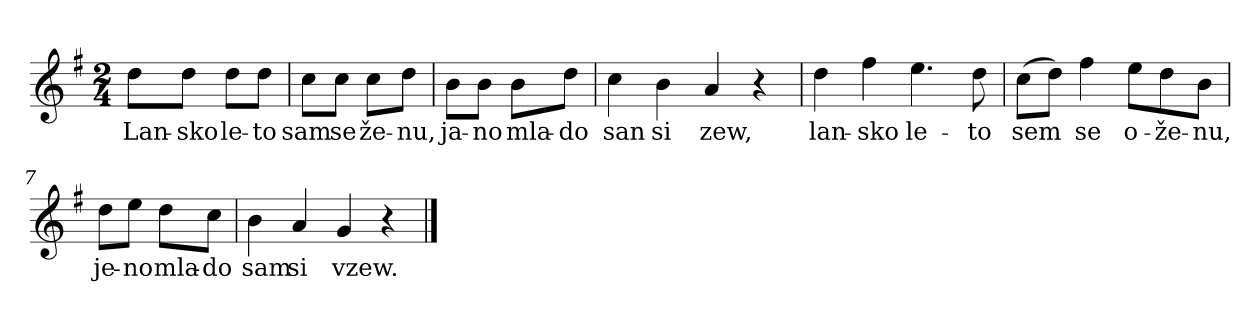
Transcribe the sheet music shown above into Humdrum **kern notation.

**kern	**text
*part1	*part1
*staff1	*staff1
*clefG2	*
*k[f#]	*
*G:	*
*M2/4	*
*MM120	*
=1	=1
8dd\L	Lan-
8dd\J	-sko
8dd\L	le-
8dd\J	-to
=2	=2
8cc\L	sam
8cc\J	se
8cc\L	že-
8dd\J	-nu,
=3	=3
8b\L	ja-
8b\J	-no
8b\L	mla-
8dd\J	-do
=4	=4
4cc\	san
4b\	si
4a/	zew,
4r	.
=5	=5
4dd\	lan-
4ff#\	-sko
4.ee\	le-
8dd\	-to
=6	=6
(>8cc\L	sem
8dd\J)	.
4ff#\	se
8ee\L	o-
8dd\	-že-
8b\J	-nu,
!!LO:LB:g=z
=7	=7
8dd\L	je-
8ee\J	-no
8dd\L	mla-
8cc\J	-do
=8	=8
4b\	sam
4a/	si
4g/	vzew.
4r	.
==	==
*-	*-
